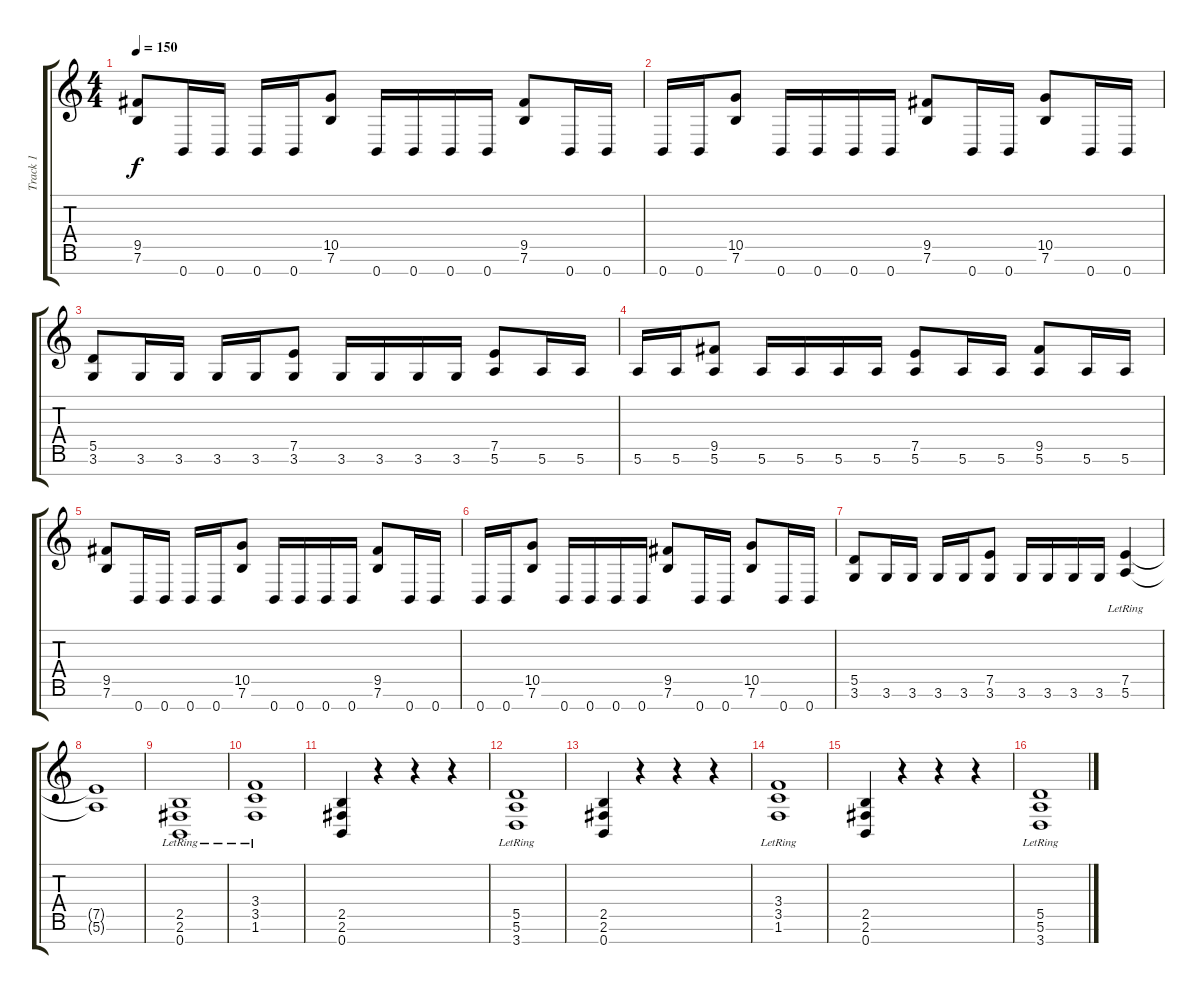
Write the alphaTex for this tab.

\track ("Track 1" "Track 1") {instrument distortionguitar}
\staff {score tabs}
\tuning (E4 B3 G3 D3 A2 E2 B1) {hide}
\ts (4 4)
\tempo 150
\clef g2
\ks c
(9.5 7.6).8{dy f} 0.7.16 0.7.16 0.7.16 0.7.16 (10.5 7.6).8 0.7.16 0.7.16 0.7.16 0.7.16 (9.5 7.6).8 0.7.16 0.7.16 |
0.7.16 0.7.16 (10.5 7.6).8 0.7.16 0.7.16 0.7.16 0.7.16 (9.5 7.6).8 0.7.16 0.7.16 (10.5 7.6).8 0.7.16 0.7.16 |
(5.5 3.6).8 3.6.16 3.6.16 3.6.16 3.6.16 (7.5 3.6).8 3.6.16 3.6.16 3.6.16 3.6.16 (7.5 5.6).8 5.6.16 5.6.16 |
5.6.16 5.6.16 (9.5 5.6).8 5.6.16 5.6.16 5.6.16 5.6.16 (7.5 5.6).8 5.6.16 5.6.16 (9.5 5.6).8 5.6.16 5.6.16 |
(9.5 7.6).8 0.7.16 0.7.16 0.7.16 0.7.16 (10.5 7.6).8 0.7.16 0.7.16 0.7.16 0.7.16 (9.5 7.6).8 0.7.16 0.7.16 |
0.7.16 0.7.16 (10.5 7.6).8 0.7.16 0.7.16 0.7.16 0.7.16 (9.5 7.6).8 0.7.16 0.7.16 (10.5 7.6).8 0.7.16 0.7.16 |
(5.5 3.6).8 3.6.16 3.6.16 3.6.16 3.6.16 (7.5 3.6).8 3.6.16 3.6.16 3.6.16 3.6.16 (7.5{lr} 5.6{lr}).4 |
(7.5{t} 5.6{t}).1 |
(2.5 2.6{lr} 0.7).1 |
(3.4{lr} 3.5 1.6).1 |
(2.5 2.6 0.7).4 r.4 r.4 r.4 |
(5.5 5.6{lr} 3.7).1 |
(2.5 2.6 0.7).4 r.4 r.4 r.4 |
(3.4 3.5 1.6{lr}).1 |
(2.5 2.6 0.7).4 r.4 r.4 r.4 |
(5.5 5.6{lr} 3.7).1
